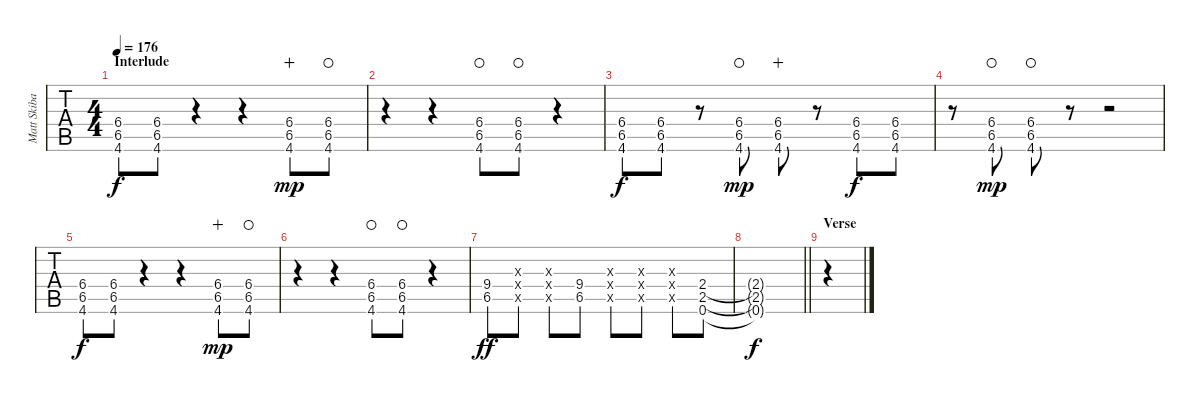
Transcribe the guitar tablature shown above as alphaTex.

\track ("Matt Skiba - Guitar One - Right Channel" "Matt Skiba") {instrument distortionguitar}
\staff {tabs}
\tuning (E4 B3 G3 D3 A2 E2) {hide}
\ts (4 4)
\section ("" "Interlude")
\tempo 176
\clef g2
\ks b
(6.4 6.5 4.6).8{dy f balance 16} (6.4 6.5 4.6).8 r.4 r.4 (6.4 6.5 4.6).8{dy mp wahc} (6.4 6.5 4.6).8{waho} |
r.4 r.4 (6.4 6.5 4.6).8{waho} (6.4 6.5 4.6).8{waho} r.4 |
(6.4 6.5 4.6).8{dy f} (6.4 6.5 4.6).8 r.8 (6.4 6.5 4.6).8{dy mp waho} (6.4 6.5 4.6).8{wahc} r.8 (6.4 6.5 4.6).8{dy f} (6.4 6.5 4.6).8 |
r.8 (6.4 6.5 4.6).8{dy mp waho} (6.4 6.5 4.6).8{waho} r.8 r.2 |
(6.4 6.5 4.6).8{dy f} (6.4 6.5 4.6).8 r.4 r.4 (6.4 6.5 4.6).8{dy mp wahc} (6.4 6.5 4.6).8{waho} |
r.4 r.4 (6.4 6.5 4.6).8{waho} (6.4 6.5 4.6).8{waho} r.4 |
(9.4 6.5).8{dy ff} (6.3{x} 9.4{x} 6.5{x}).8 (6.3{x} 9.4{x} 6.5{x}).8 (9.4 6.5).8 (6.3{x} 9.4{x} 6.5{x}).8 (6.3{x} 9.4{x} 6.5{x}).8 (6.3{x} 9.4{x} 6.5{x}).8 (2.4 2.5 0.6).8 |
\barLineRight lightlight
(2.4{t} 2.5{t} 0.6{t}).1{dy f} |
\section ("" "Verse")
